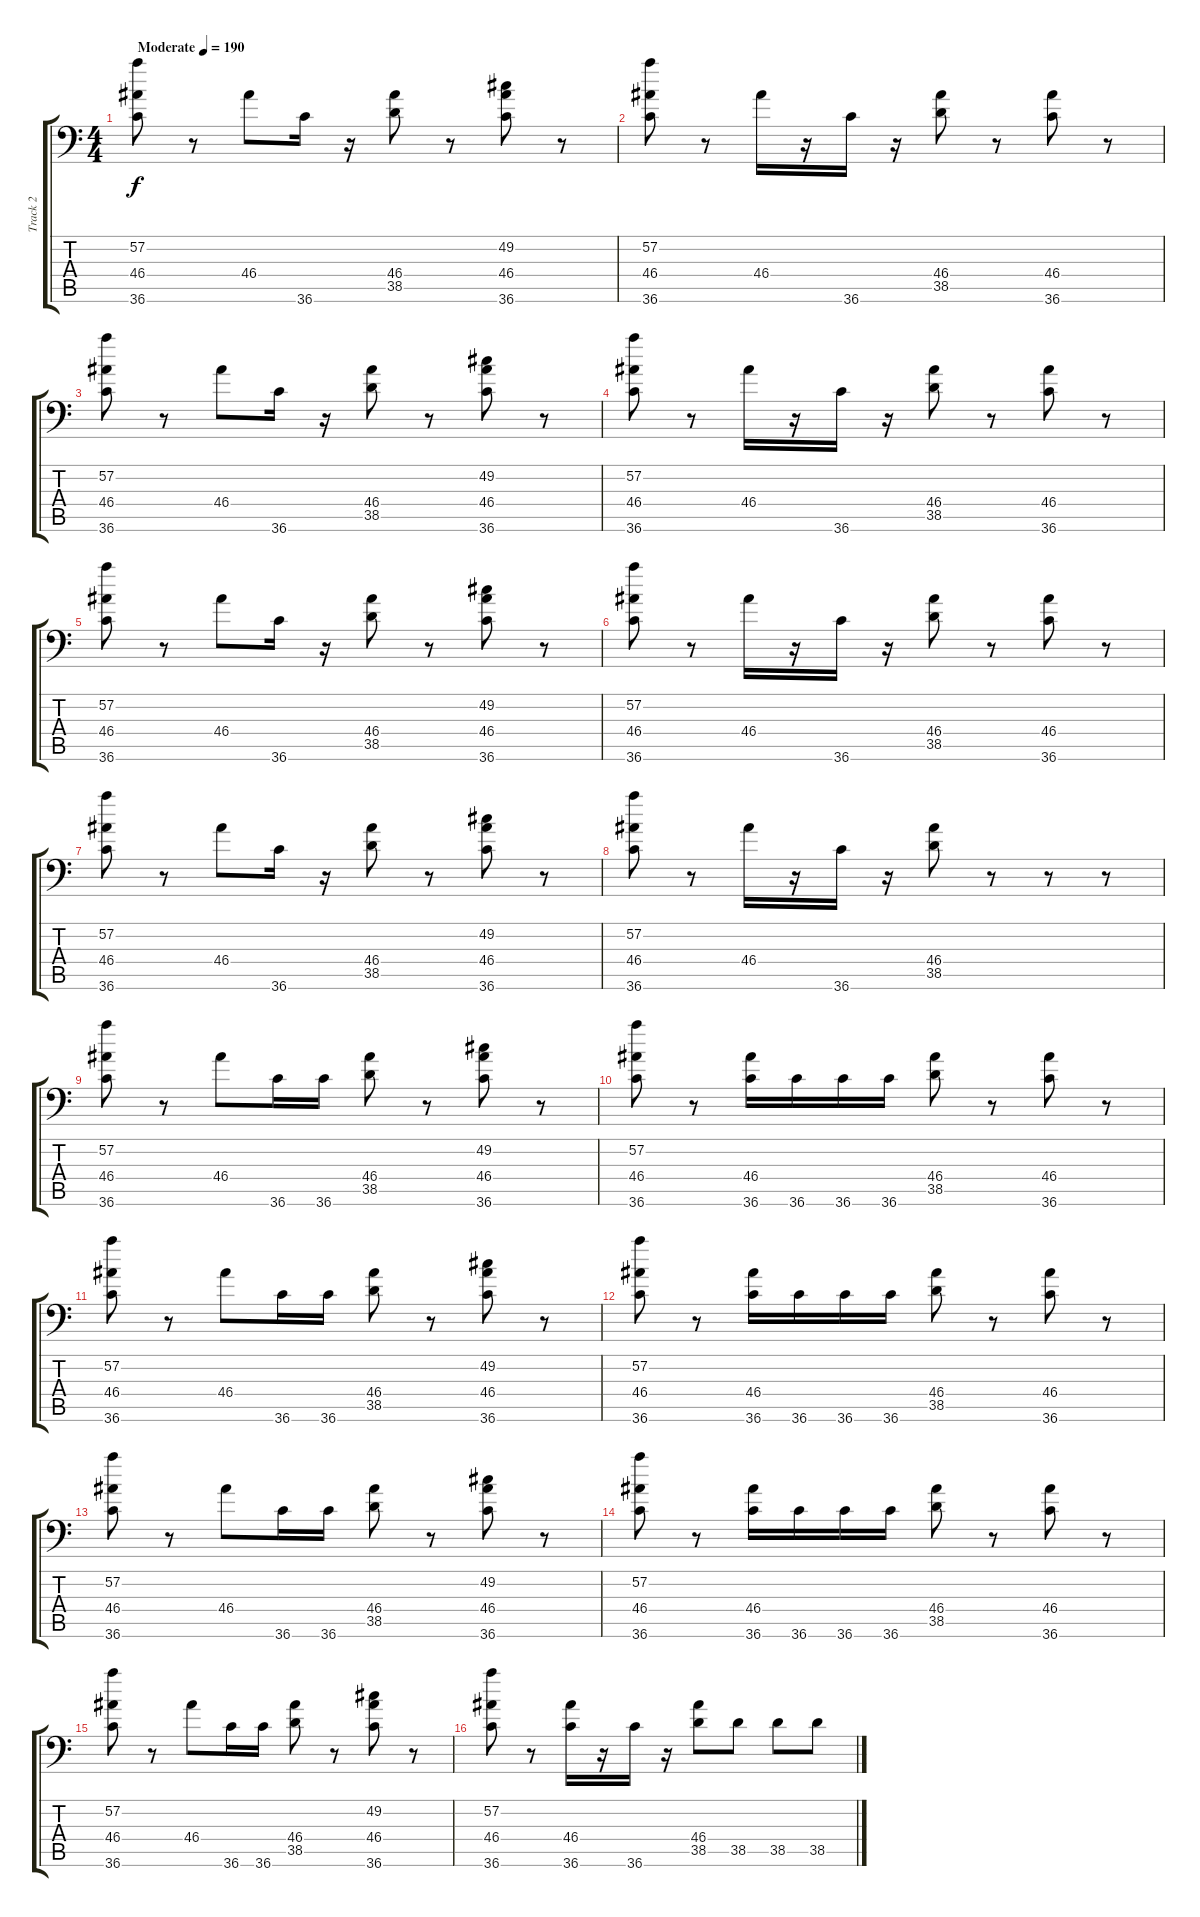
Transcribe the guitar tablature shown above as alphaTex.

\track ("Track 2" "Track 2") {instrument acousticgrandpiano}
\staff {score tabs}
\tuning (C-1 C-1 C-1 C-1 C-1 C-1) {hide}
\ts (4 4)
\tempo (190 "Moderate")
\clef f4
\ks c
(57.2 46.4 36.6).8{lyrics (0 "") lyrics (1 "") lyrics (2 "") lyrics (3 "") lyrics (4 "") dy f instrument acousticgrandpiano} r.8 46.4.8 36.6.16 r.16 (46.4 38.5).8 r.8 (49.2 46.4 36.6).8 r.8 |
(57.2 46.4 36.6).8 r.8 46.4.16 r.16 36.6.16 r.16 (46.4 38.5).8 r.8 (46.4 36.6).8 r.8 |
(57.2 46.4 36.6).8 r.8 46.4.8 36.6.16 r.16 (46.4 38.5).8 r.8 (49.2 46.4 36.6).8 r.8 |
(57.2 46.4 36.6).8 r.8 46.4.16 r.16 36.6.16 r.16 (46.4 38.5).8 r.8 (46.4 36.6).8 r.8 |
(57.2 46.4 36.6).8 r.8 46.4.8 36.6.16 r.16 (46.4 38.5).8 r.8 (49.2 46.4 36.6).8 r.8 |
(57.2 46.4 36.6).8 r.8 46.4.16 r.16 36.6.16 r.16 (46.4 38.5).8 r.8 (46.4 36.6).8 r.8 |
(57.2 46.4 36.6).8 r.8 46.4.8 36.6.16 r.16 (46.4 38.5).8 r.8 (49.2 46.4 36.6).8 r.8 |
(57.2 46.4 36.6).8 r.8 46.4.16 r.16 36.6.16 r.16 (46.4 38.5).8 r.8 r.8 r.8 |
(57.2 46.4 36.6).8 r.8 46.4.8 36.6.16 36.6.16 (46.4 38.5).8 r.8 (49.2 46.4 36.6).8 r.8 |
(57.2 46.4 36.6).8 r.8 (46.4 36.6).16 36.6.16 36.6.16 36.6.16 (46.4 38.5).8 r.8 (46.4 36.6).8 r.8 |
(57.2 46.4 36.6).8 r.8 46.4.8 36.6.16 36.6.16 (46.4 38.5).8 r.8 (49.2 46.4 36.6).8 r.8 |
(57.2 46.4 36.6).8 r.8 (46.4 36.6).16 36.6.16 36.6.16 36.6.16 (46.4 38.5).8 r.8 (46.4 36.6).8 r.8 |
(57.2 46.4 36.6).8 r.8 46.4.8 36.6.16 36.6.16 (46.4 38.5).8 r.8 (49.2 46.4 36.6).8 r.8 |
(57.2 46.4 36.6).8 r.8 (46.4 36.6).16 36.6.16 36.6.16 36.6.16 (46.4 38.5).8 r.8 (46.4 36.6).8 r.8 |
(57.2 46.4 36.6).8 r.8 46.4.8 36.6.16 36.6.16 (46.4 38.5).8 r.8 (49.2 46.4 36.6).8 r.8 |
(57.2 46.4 36.6).8 r.8 (46.4 36.6).16 r.16 36.6.16 r.16 (46.4 38.5).8 38.5.8 38.5.8 38.5.8
